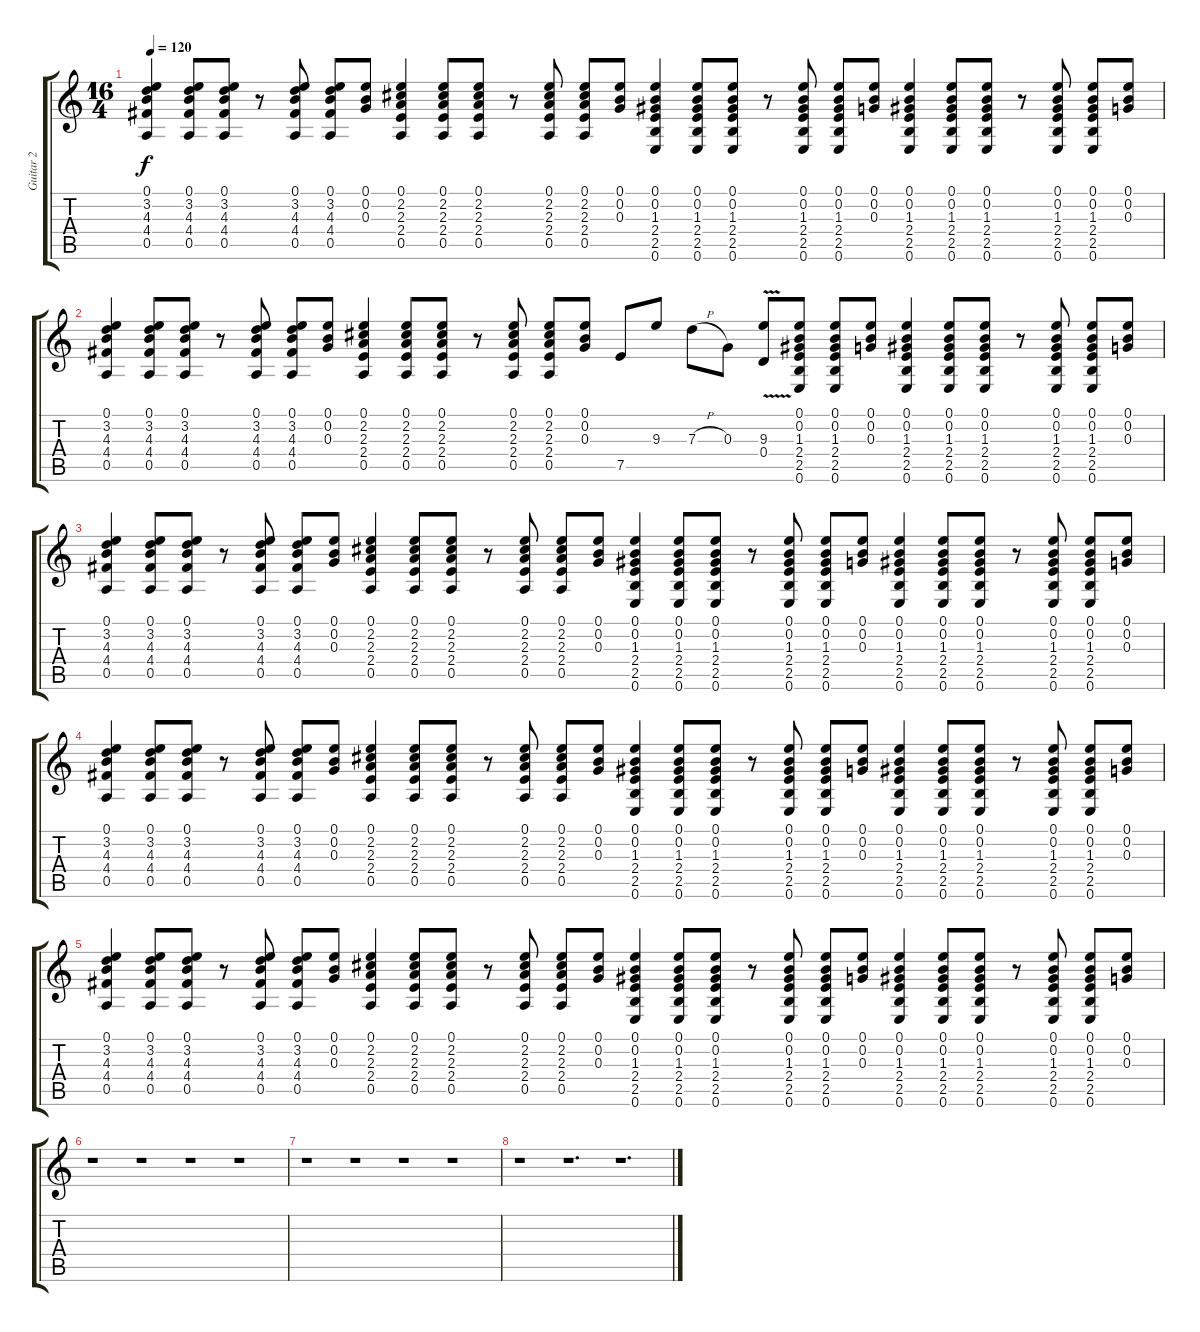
\track ("Guitar 2" "Guitar 2") {instrument acousticguitarsteel}
\staff {score tabs}
\tuning (E4 B3 G3 D3 A2 E2) {hide}
\ts (16 4)
\tempo 120
\clef g2
\ks c
(0.1 3.2 4.3 4.4 0.5).4{dy f} (0.1 3.2 4.3 4.4 0.5).8 (0.1 3.2 4.3 4.4 0.5).8 r.8 (0.1 3.2 4.3 4.4 0.5).8 (0.1 3.2 4.3 4.4 0.5).8 (0.1 0.2 0.3).8 (0.1 2.2 2.3 2.4 0.5).4 (0.1 2.2 2.3 2.4 0.5).8 (0.1 2.2 2.3 2.4 0.5).8 r.8 (0.1 2.2 2.3 2.4 0.5).8 (0.1 2.2 2.3 2.4 0.5).8 (0.1 0.2 0.3).8 (0.1 0.2 1.3 2.4 2.5 0.6).4 (0.1 0.2 1.3 2.4 2.5 0.6).8 (0.1 0.2 1.3 2.4 2.5 0.6).8 r.8 (0.1 0.2 1.3 2.4 2.5 0.6).8 (0.1 0.2 1.3 2.4 2.5 0.6).8 (0.1 0.2 0.3).8 (0.1 0.2 1.3 2.4 2.5 0.6).4 (0.1 0.2 1.3 2.4 2.5 0.6).8 (0.1 0.2 1.3 2.4 2.5 0.6).8 r.8 (0.1 0.2 1.3 2.4 2.5 0.6).8 (0.1 0.2 1.3 2.4 2.5 0.6).8 (0.1 0.2 0.3).8 |
(0.1 3.2 4.3 4.4 0.5).4 (0.1 3.2 4.3 4.4 0.5).8 (0.1 3.2 4.3 4.4 0.5).8 r.8 (0.1 3.2 4.3 4.4 0.5).8 (0.1 3.2 4.3 4.4 0.5).8 (0.1 0.2 0.3).8 (0.1 2.2 2.3 2.4 0.5).4 (0.1 2.2 2.3 2.4 0.5).8 (0.1 2.2 2.3 2.4 0.5).8 r.8 (0.1 2.2 2.3 2.4 0.5).8 (0.1 2.2 2.3 2.4 0.5).8 (0.1 0.2 0.3).8 7.5.8 9.3.8 7.3{h}.8 0.3.8 (9.3 0.4{v}).8 (0.1 0.2 1.3 2.4 2.5 0.6).8 (0.1 0.2 1.3 2.4 2.5 0.6).8 (0.1 0.2 0.3).8 (0.1 0.2 1.3 2.4 2.5 0.6).4 (0.1 0.2 1.3 2.4 2.5 0.6).8 (0.1 0.2 1.3 2.4 2.5 0.6).8 r.8 (0.1 0.2 1.3 2.4 2.5 0.6).8 (0.1 0.2 1.3 2.4 2.5 0.6).8 (0.1 0.2 0.3).8 |
(0.1 3.2 4.3 4.4 0.5).4 (0.1 3.2 4.3 4.4 0.5).8 (0.1 3.2 4.3 4.4 0.5).8 r.8 (0.1 3.2 4.3 4.4 0.5).8 (0.1 3.2 4.3 4.4 0.5).8 (0.1 0.2 0.3).8 (0.1 2.2 2.3 2.4 0.5).4 (0.1 2.2 2.3 2.4 0.5).8 (0.1 2.2 2.3 2.4 0.5).8 r.8 (0.1 2.2 2.3 2.4 0.5).8 (0.1 2.2 2.3 2.4 0.5).8 (0.1 0.2 0.3).8 (0.1 0.2 1.3 2.4 2.5 0.6).4 (0.1 0.2 1.3 2.4 2.5 0.6).8 (0.1 0.2 1.3 2.4 2.5 0.6).8 r.8 (0.1 0.2 1.3 2.4 2.5 0.6).8 (0.1 0.2 1.3 2.4 2.5 0.6).8 (0.1 0.2 0.3).8 (0.1 0.2 1.3 2.4 2.5 0.6).4 (0.1 0.2 1.3 2.4 2.5 0.6).8 (0.1 0.2 1.3 2.4 2.5 0.6).8 r.8 (0.1 0.2 1.3 2.4 2.5 0.6).8 (0.1 0.2 1.3 2.4 2.5 0.6).8 (0.1 0.2 0.3).8 |
(0.1 3.2 4.3 4.4 0.5).4 (0.1 3.2 4.3 4.4 0.5).8 (0.1 3.2 4.3 4.4 0.5).8 r.8 (0.1 3.2 4.3 4.4 0.5).8 (0.1 3.2 4.3 4.4 0.5).8 (0.1 0.2 0.3).8 (0.1 2.2 2.3 2.4 0.5).4 (0.1 2.2 2.3 2.4 0.5).8 (0.1 2.2 2.3 2.4 0.5).8 r.8 (0.1 2.2 2.3 2.4 0.5).8 (0.1 2.2 2.3 2.4 0.5).8 (0.1 0.2 0.3).8 (0.1 0.2 1.3 2.4 2.5 0.6).4 (0.1 0.2 1.3 2.4 2.5 0.6).8 (0.1 0.2 1.3 2.4 2.5 0.6).8 r.8 (0.1 0.2 1.3 2.4 2.5 0.6).8 (0.1 0.2 1.3 2.4 2.5 0.6).8 (0.1 0.2 0.3).8 (0.1 0.2 1.3 2.4 2.5 0.6).4 (0.1 0.2 1.3 2.4 2.5 0.6).8 (0.1 0.2 1.3 2.4 2.5 0.6).8 r.8 (0.1 0.2 1.3 2.4 2.5 0.6).8 (0.1 0.2 1.3 2.4 2.5 0.6).8 (0.1 0.2 0.3).8 |
(0.1 3.2 4.3 4.4 0.5).4 (0.1 3.2 4.3 4.4 0.5).8 (0.1 3.2 4.3 4.4 0.5).8 r.8 (0.1 3.2 4.3 4.4 0.5).8 (0.1 3.2 4.3 4.4 0.5).8 (0.1 0.2 0.3).8 (0.1 2.2 2.3 2.4 0.5).4 (0.1 2.2 2.3 2.4 0.5).8 (0.1 2.2 2.3 2.4 0.5).8 r.8 (0.1 2.2 2.3 2.4 0.5).8 (0.1 2.2 2.3 2.4 0.5).8 (0.1 0.2 0.3).8 (0.1 0.2 1.3 2.4 2.5 0.6).4 (0.1 0.2 1.3 2.4 2.5 0.6).8 (0.1 0.2 1.3 2.4 2.5 0.6).8 r.8 (0.1 0.2 1.3 2.4 2.5 0.6).8 (0.1 0.2 1.3 2.4 2.5 0.6).8 (0.1 0.2 0.3).8 (0.1 0.2 1.3 2.4 2.5 0.6).4 (0.1 0.2 1.3 2.4 2.5 0.6).8 (0.1 0.2 1.3 2.4 2.5 0.6).8 r.8 (0.1 0.2 1.3 2.4 2.5 0.6).8 (0.1 0.2 1.3 2.4 2.5 0.6).8 (0.1 0.2 0.3).8 |
r.1 r.1 r.1 r.1 |
r.1 r.1 r.1 r.1 |
r.1 r.1{d} r.1{d}
